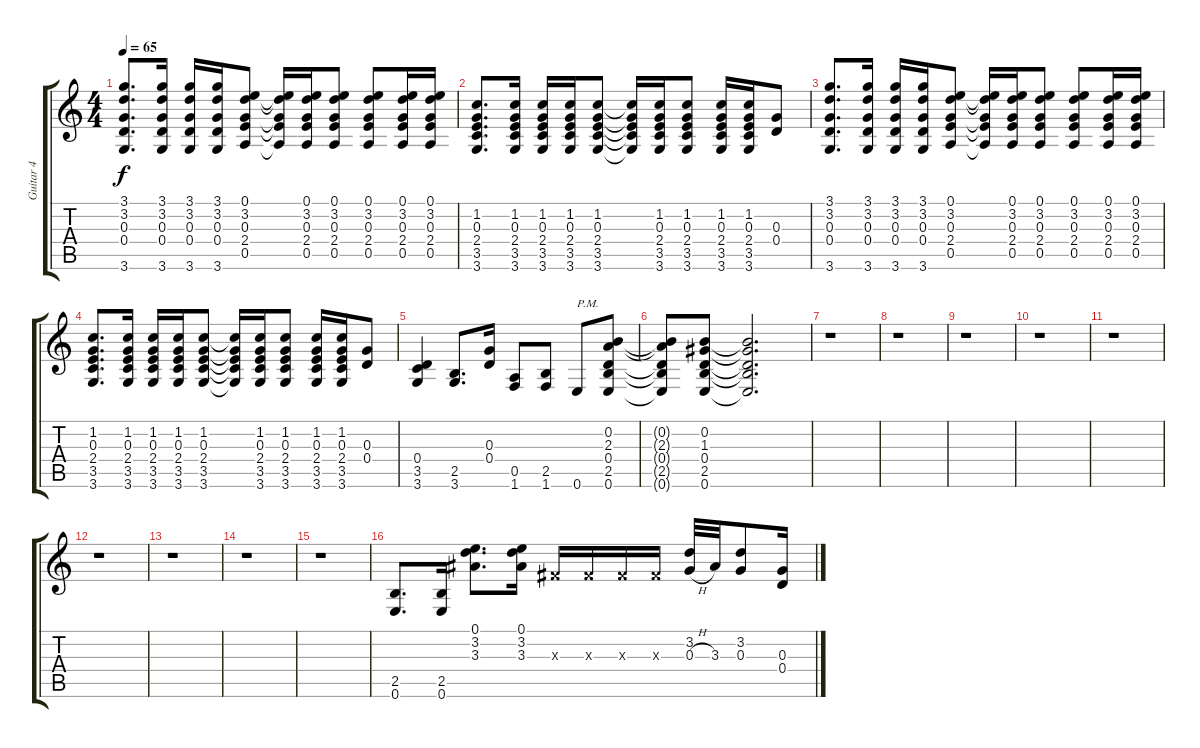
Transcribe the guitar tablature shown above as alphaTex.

\track ("Guitar 4" "Guitar 4") {instrument electricguitarclean}
\staff {score tabs}
\tuning (E4 B3 G3 D3 A2 E2) {hide}
\ts (4 4)
\tempo 65
\clef g2
\ks c
(3.1 3.2 0.3 0.4 3.6).8{d dy f} (3.1 3.2 0.3 0.4 3.6).16 (3.1 3.2 0.3 0.4 3.6).16 (3.1 3.2 0.3 0.4 3.6).16 (0.1 3.2 0.3 2.4 0.5).8 (0.1{t} 3.2{t} 0.3{t} 2.4{t} 0.5{t}).16 (0.1 3.2 0.3 2.4 0.5).16 (0.1 3.2 0.3 2.4 0.5).8 (0.1 3.2 0.3 2.4 0.5).8 (0.1 3.2 0.3 2.4 0.5).16 (0.1 3.2 0.3 2.4 0.5).16 |
(1.2 0.3 2.4 3.5 3.6).8{d} (1.2 0.3 2.4 3.5 3.6).16 (1.2 0.3 2.4 3.5 3.6).16 (1.2 0.3 2.4 3.5 3.6).16 (1.2 0.3 2.4 3.5 3.6).8 (1.2{t} 0.3{t} 2.4{t} 3.5{t} 3.6{t}).16 (1.2 0.3 2.4 3.5 3.6).16 (1.2 0.3 2.4 3.5 3.6).8 (1.2 0.3 2.4 3.5 3.6).16 (1.2 0.3 2.4 3.5 3.6).16 (0.3 0.4).8 |
(3.1 3.2 0.3 0.4 3.6).8{d} (3.1 3.2 0.3 0.4 3.6).16 (3.1 3.2 0.3 0.4 3.6).16 (3.1 3.2 0.3 0.4 3.6).16 (0.1 3.2 0.3 2.4 0.5).8 (0.1{t} 3.2{t} 0.3{t} 2.4{t} 0.5{t}).16 (0.1 3.2 0.3 2.4 0.5).16 (0.1 3.2 0.3 2.4 0.5).8 (0.1 3.2 0.3 2.4 0.5).8 (0.1 3.2 0.3 2.4 0.5).16 (0.1 3.2 0.3 2.4 0.5).16 |
(1.2 0.3 2.4 3.5 3.6).8{d} (1.2 0.3 2.4 3.5 3.6).16 (1.2 0.3 2.4 3.5 3.6).16 (1.2 0.3 2.4 3.5 3.6).16 (1.2 0.3 2.4 3.5 3.6).8 (1.2{t} 0.3{t} 2.4{t} 3.5{t} 3.6{t}).16 (1.2 0.3 2.4 3.5 3.6).16 (1.2 0.3 2.4 3.5 3.6).8 (1.2 0.3 2.4 3.5 3.6).16 (1.2 0.3 2.4 3.5 3.6).16 (0.3 0.4).8 |
(0.4 3.5 3.6).4 (2.5 3.6).8{d} (0.3 0.4).16 (0.5 1.6).8 (2.5 1.6).8 0.6.8{txt "P.M."} (0.2 2.3 0.4 2.5 0.6).8 |
(0.2{t} 2.3{t} 0.4{t} 2.5{t} 0.6{t}).8 (0.2 1.3 0.4 2.5 0.6).8 (0.2{t} 1.3{t} 0.4{t} 2.5{t} 0.6{t}).2{d} |
r.1 |
r.1 |
r.1 |
r.1 |
r.1 |
r.1 |
r.1 |
r.1 |
r.1 |
(2.5 0.6).8{d} (2.5 0.6).16 (0.1 3.2 3.3).8{d} (0.1 3.2 3.3).16 -1.3{x}.16 -1.3{x}.16 -1.3{x}.16 -1.3{x}.16 (3.2 0.3{h}).32 3.3.32 (3.2 0.3).8 (0.3 0.4).16
